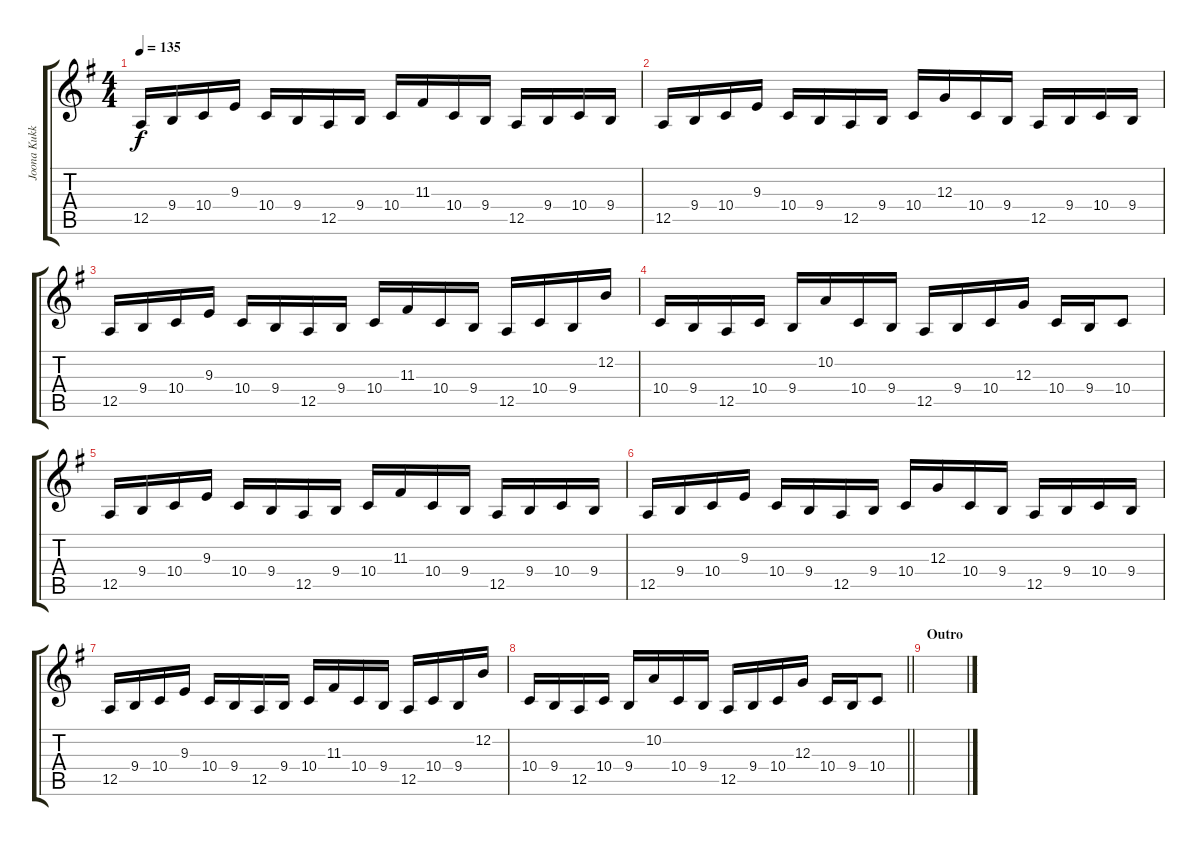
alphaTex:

\track ("Joona Kukkola (strings pad)" "Joona Kukk") {instrument stringensemble1}
\staff {score tabs}
\tuning (E4 B3 G3 D3 A2 E2) {hide}
\ts (4 4)
\tempo 135
\clef g2
\ks eminor
12.5.16{dy f} 9.4.16 10.4.16 9.3.16 10.4.16 9.4.16 12.5.16 9.4.16 10.4.16 11.3.16 10.4.16 9.4.16 12.5.16 9.4.16 10.4.16 9.4.16 |
12.5.16 9.4.16 10.4.16 9.3.16 10.4.16 9.4.16 12.5.16 9.4.16 10.4.16 12.3.16 10.4.16 9.4.16 12.5.16 9.4.16 10.4.16 9.4.16 |
12.5.16 9.4.16 10.4.16 9.3.16 10.4.16 9.4.16 12.5.16 9.4.16 10.4.16 11.3.16 10.4.16 9.4.16 12.5.16 10.4.16 9.4.16 12.2.16 |
10.4.16 9.4.16 12.5.16 10.4.16 9.4.16 10.2.16 10.4.16 9.4.16 12.5.16 9.4.16 10.4.16 12.3.16 10.4.16 9.4.16 10.4.8 |
12.5.16 9.4.16 10.4.16 9.3.16 10.4.16 9.4.16 12.5.16 9.4.16 10.4.16 11.3.16 10.4.16 9.4.16 12.5.16 9.4.16 10.4.16 9.4.16 |
12.5.16 9.4.16 10.4.16 9.3.16 10.4.16 9.4.16 12.5.16 9.4.16 10.4.16 12.3.16 10.4.16 9.4.16 12.5.16 9.4.16 10.4.16 9.4.16 |
12.5.16 9.4.16 10.4.16 9.3.16 10.4.16 9.4.16 12.5.16 9.4.16 10.4.16 11.3.16 10.4.16 9.4.16 12.5.16 10.4.16 9.4.16 12.2.16 |
\barLineRight lightlight
10.4.16 9.4.16 12.5.16 10.4.16 9.4.16 10.2.16 10.4.16 9.4.16 12.5.16 9.4.16 10.4.16 12.3.16 10.4.16 9.4.16 10.4.8 |
\section ("" "Outro")
